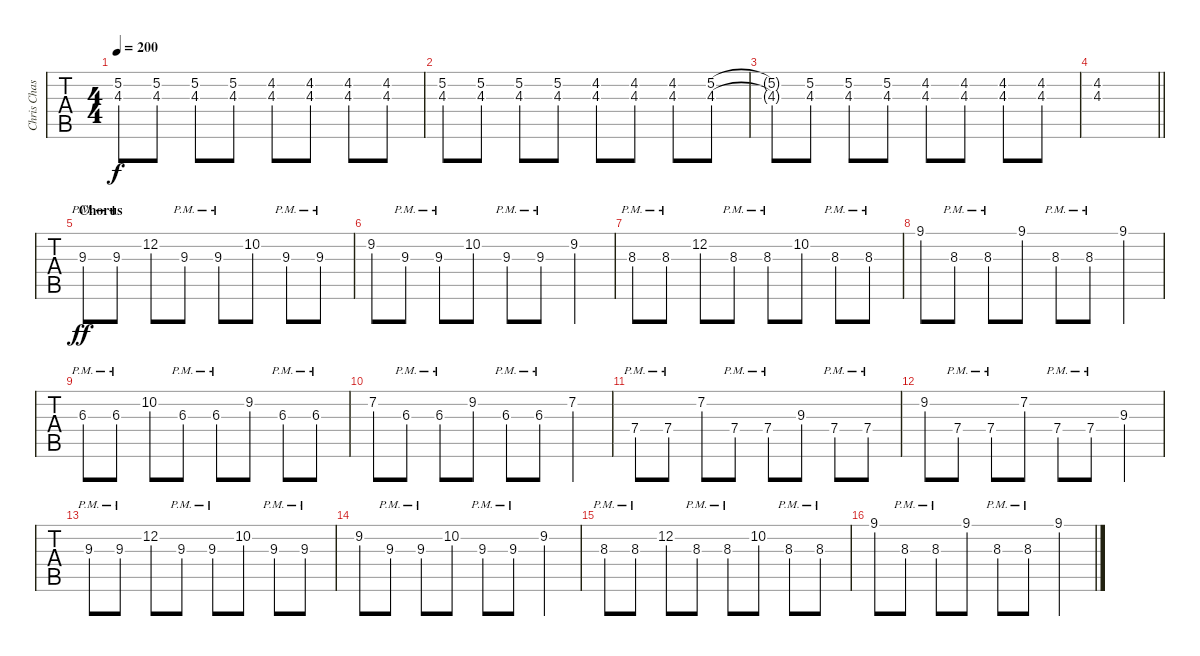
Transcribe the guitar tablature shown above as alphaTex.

\track ("Chris Chasse - Guitar One" "Chris Chas") {instrument distortionguitar}
\staff {tabs}
\tuning (Eb4 Bb3 Gb3 Db3 Ab2 Eb2) {hide}
\ts (4 4)
\tempo 200
\clef g2
\ks c
(5.2{t} 4.3{t}).8{dy f} (5.2 4.3).8 (5.2 4.3).8 (5.2 4.3).8 (4.2 4.3).8 (4.2 4.3).8 (4.2 4.3).8 (4.2 4.3).8 |
(5.2 4.3).8 (5.2 4.3).8 (5.2 4.3).8 (5.2 4.3).8 (4.2 4.3).8 (4.2 4.3).8 (4.2 4.3).8 (5.2 4.3).8 |
(5.2{t} 4.3{t}).8 (5.2 4.3).8 (5.2 4.3).8 (5.2 4.3).8 (4.2 4.3).8 (4.2 4.3).8 (4.2 4.3).8 (4.2 4.3).8 |
\barLineRight lightlight
(4.2 4.3).1 |
\section ("" "Chorus")
9.3{pm}.8{dy ff} 9.3{pm}.8 12.2.8 9.3{pm}.8 9.3{pm}.8 10.2.8 9.3{pm}.8 9.3{pm}.8 |
9.2.8 9.3{pm}.8 9.3{pm}.8 10.2.8 9.3{pm}.8 9.3{pm}.8 9.2.4 |
8.3{pm}.8 8.3{pm}.8 12.2.8 8.3{pm}.8 8.3{pm}.8 10.2.8 8.3{pm}.8 8.3{pm}.8 |
9.1.8 8.3{pm}.8 8.3{pm}.8 9.1.8 8.3{pm}.8 8.3{pm}.8 9.1.4 |
6.3{pm}.8 6.3{pm}.8 10.2.8 6.3{pm}.8 6.3{pm}.8 9.2.8 6.3{pm}.8 6.3{pm}.8 |
7.2.8 6.3{pm}.8 6.3{pm}.8 9.2.8 6.3{pm}.8 6.3{pm}.8 7.2.4 |
7.4{pm}.8 7.4{pm}.8 7.2.8 7.4{pm}.8 7.4{pm}.8 9.3.8 7.4{pm}.8 7.4{pm}.8 |
9.2.8 7.4{pm}.8 7.4{pm}.8 7.2.8 7.4{pm}.8 7.4{pm}.8 9.3.4 |
9.3{pm}.8 9.3{pm}.8 12.2.8 9.3{pm}.8 9.3{pm}.8 10.2.8 9.3{pm}.8 9.3{pm}.8 |
9.2.8 9.3{pm}.8 9.3{pm}.8 10.2.8 9.3{pm}.8 9.3{pm}.8 9.2.4 |
8.3{pm}.8 8.3{pm}.8 12.2.8 8.3{pm}.8 8.3{pm}.8 10.2.8 8.3{pm}.8 8.3{pm}.8 |
9.1.8 8.3{pm}.8 8.3{pm}.8 9.1.8 8.3{pm}.8 8.3{pm}.8 9.1.4
